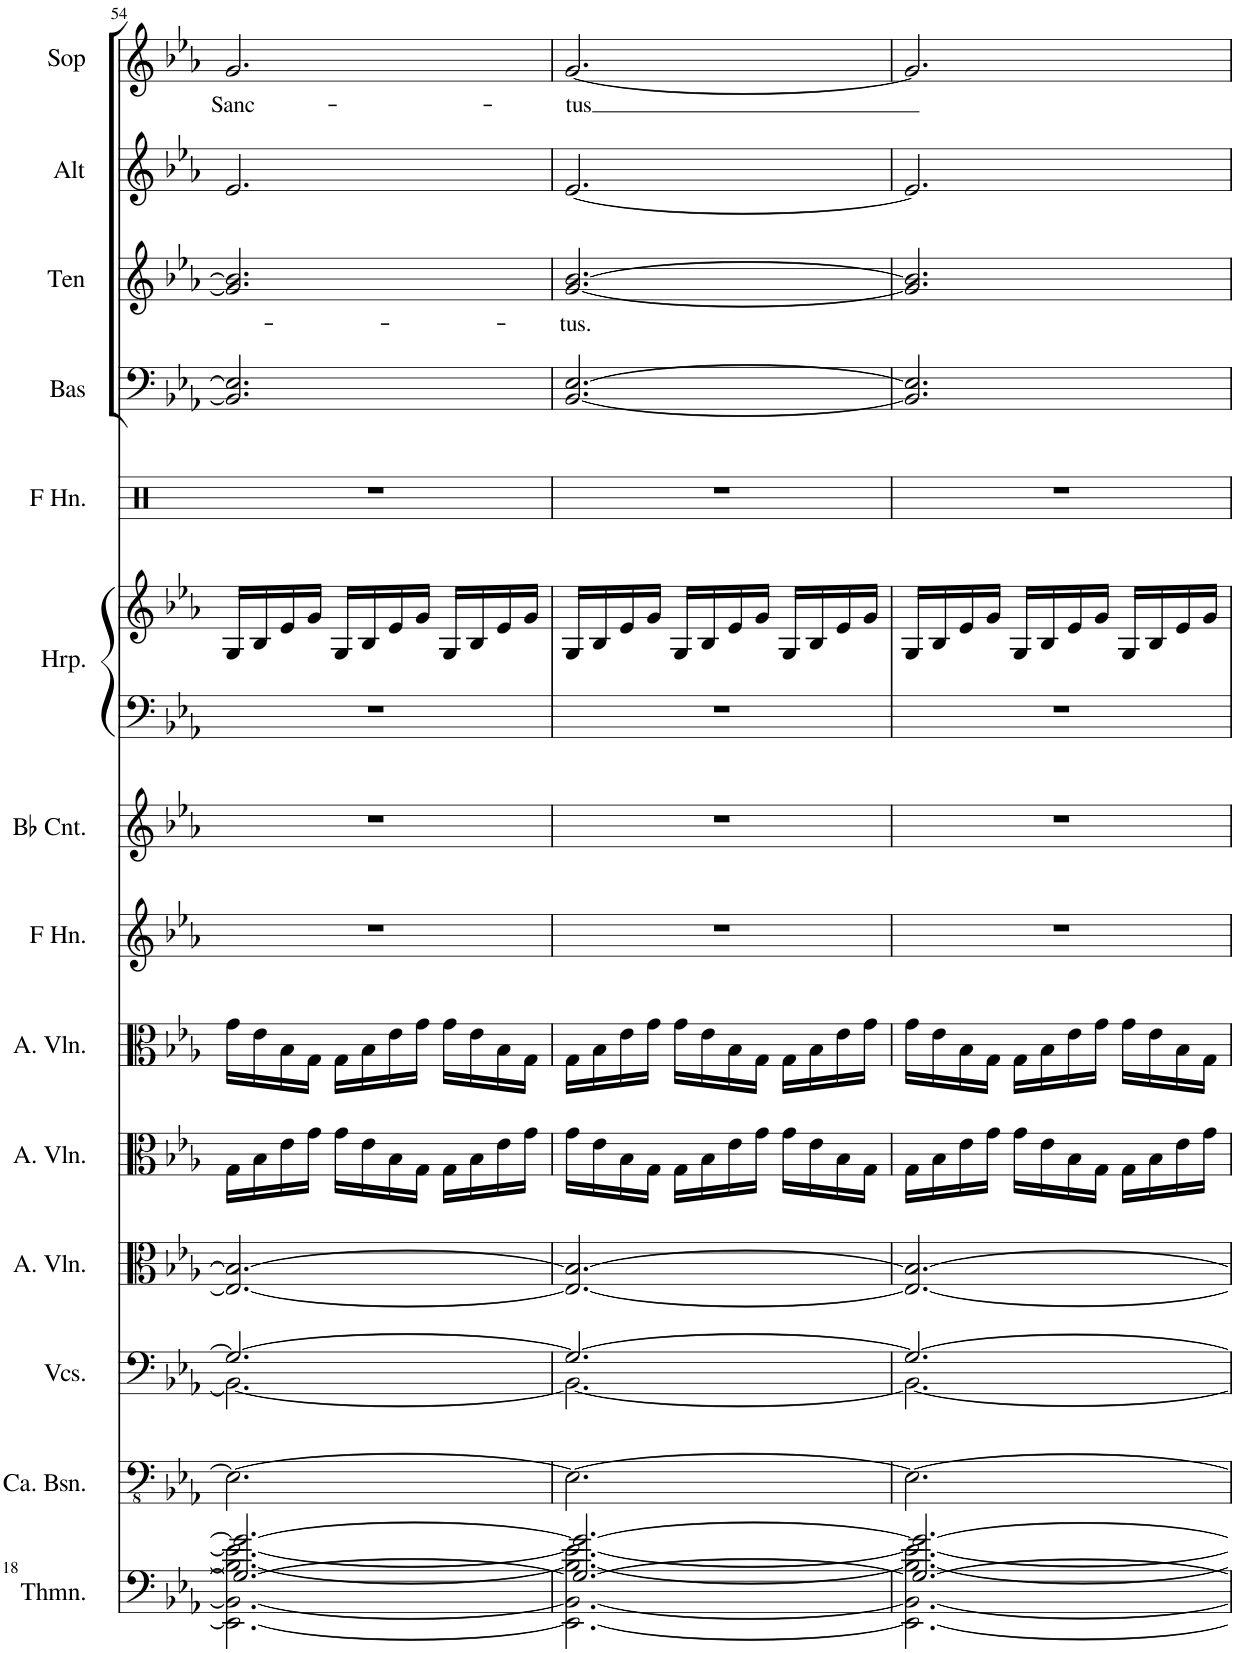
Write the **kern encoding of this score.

**kern	**kern	**kern	**kern	**kern	**kern	**kern	**kern	**kern	**kern	**kern	**kern	**kern	**text	**kern	**kern	**text
*part14	*part13	*part12	*part11	*part10	*part9	*part8	*part7	*part6	*part6	*part5	*part4	*part3	*part3	*part2	*part1	*part1
*staff15	*staff14	*staff13	*staff12	*staff11	*staff10	*staff9	*staff8	*staff7	*staff6	*staff5	*staff4	*staff3	*staff3	*staff2	*staff1	*staff1
*I"Theremin, Organ	*I"Contrabassen	*I"Cello II	*I"Cello I	*I"Altviolen	*I"Altviolen	*I"Hoorn in F	*I"Cornet in Bb	*I"Harp, Harp	*	*I"Hoorn in F,	*I"Bas	*I"Ten	*	*I"Alt	*I"Sop	*
*I'Thmn.	*I'Ca. Bsn.	*	*	*I'A. Vln.	*I'A. Vln.	*	*	*I'Hrp.	*	*	*I'Bas	*I'Ten	*	*I'Alt	*I'Sop	*
!!LO:PB:g=z
*clefF4	*clefFv4	*clefF4	*clefC3	*clefC3	*clefC3	*clefG2	*clefG2	*clefF4	*clefG2	*clefX	*clefF4	*clefG2	*	*clefG2	*clefG2	*
*	*	*	*	*	*	*Trd4c7	*Trd1c2	*	*	*Trd4c7	*	*Trd1c2	*	*Trd1c2	*	*
*k[b-e-a-]	*k[b-e-a-]	*k[b-e-a-]	*k[b-e-a-]	*k[b-e-a-]	*k[b-e-a-]	*k[b-e-a-]	*k[b-e-a-]	*k[b-e-a-]	*k[b-e-a-]	*k[b-e-a-]	*k[b-e-a-]	*k[b-e-a-]	*	*k[b-e-a-]	*k[b-e-a-]	*
*M3/4	*M3/4	*M3/4	*M3/4	*M3/4	*M3/4	*M3/4	*M3/4	*M3/4	*M3/4	*M3/4	*M3/4	*M3/4	*	*M3/4	*M3/4	*
=54	=54	=54	=54	=54	=54	=54	=54	=54	=54	=54	=54	=54	=54	=54	=54	=54
*^	*	*^	*	*	*	*	*	*	*	*	*	*	*	*	*	*
!	!	!	!	!	!	!	!	!	!	!	!	!	!	!	!	!	!	!LO:LY:b
2.G/_ 2.g/_	2.EE-\_ 2.BB-\_ 2.B-\_ 2.e-\_	2.EE-\_	2.G/_	2.BB-\_	2.E-/_ 2.B-/_	16G\LL	16g\LL	2.r	2.r	2.r	16G/LL	2.r	2.BB-/] 2.E-/]	2.g/] 2.b-/]	.	2.e-/	2.g/	Sanc-
.	.	.	.	.	.	16B-\	16e-\	.	.	.	16B-/	.	.	.	.	.	.	.
.	.	.	.	.	.	16e-\	16B-\	.	.	.	16e-/	.	.	.	.	.	.	.
.	.	.	.	.	.	16g\JJ	16G\JJ	.	.	.	16g/JJ	.	.	.	.	.	.	.
.	.	.	.	.	.	16g\LL	16G\LL	.	.	.	16G/LL	.	.	.	.	.	.	.
.	.	.	.	.	.	16e-\	16B-\	.	.	.	16B-/	.	.	.	.	.	.	.
.	.	.	.	.	.	16B-\	16e-\	.	.	.	16e-/	.	.	.	.	.	.	.
.	.	.	.	.	.	16G\JJ	16g\JJ	.	.	.	16g/JJ	.	.	.	.	.	.	.
.	.	.	.	.	.	16G\LL	16g\LL	.	.	.	16G/LL	.	.	.	.	.	.	.
.	.	.	.	.	.	16B-\	16e-\	.	.	.	16B-/	.	.	.	.	.	.	.
.	.	.	.	.	.	16e-\	16B-\	.	.	.	16e-/	.	.	.	.	.	.	.
.	.	.	.	.	.	16g\JJ	16G\JJ	.	.	.	16g/JJ	.	.	.	.	.	.	.
=55	=55	=55	=55	=55	=55	=55	=55	=55	=55	=55	=55	=55	=55	=55	=55	=55	=55	=55
!	!	!	!	!	!	!	!	!	!	!	!	!	!	!	!LO:LY:b	!	!	!LO:LY:b
2.G/_ 2.g/_	2.EE-\_ 2.BB-\_ 2.B-\_ 2.e-\_	2.EE-\_	2.G/_	2.BB-\_	2.E-/_ 2.B-/_	16g\LL	16G\LL	2.r	2.r	2.r	16G/LL	2.r	[2.BB-/ [2.E-/	[2.g/ [2.b-/	-tus.	[2.e-/	[2.g/	-tus
.	.	.	.	.	.	16e-\	16B-\	.	.	.	16B-/	.	.	.	.	.	.	.
.	.	.	.	.	.	16B-\	16e-\	.	.	.	16e-/	.	.	.	.	.	.	.
.	.	.	.	.	.	16G\JJ	16g\JJ	.	.	.	16g/JJ	.	.	.	.	.	.	.
.	.	.	.	.	.	16G\LL	16g\LL	.	.	.	16G/LL	.	.	.	.	.	.	.
.	.	.	.	.	.	16B-\	16e-\	.	.	.	16B-/	.	.	.	.	.	.	.
.	.	.	.	.	.	16e-\	16B-\	.	.	.	16e-/	.	.	.	.	.	.	.
.	.	.	.	.	.	16g\JJ	16G\JJ	.	.	.	16g/JJ	.	.	.	.	.	.	.
.	.	.	.	.	.	16g\LL	16G\LL	.	.	.	16G/LL	.	.	.	.	.	.	.
.	.	.	.	.	.	16e-\	16B-\	.	.	.	16B-/	.	.	.	.	.	.	.
.	.	.	.	.	.	16B-\	16e-\	.	.	.	16e-/	.	.	.	.	.	.	.
.	.	.	.	.	.	16G\JJ	16g\JJ	.	.	.	16g/JJ	.	.	.	.	.	.	.
=56	=56	=56	=56	=56	=56	=56	=56	=56	=56	=56	=56	=56	=56	=56	=56	=56	=56	=56
2.G/_ 2.g/_	2.EE-\_ 2.BB-\_ 2.B-\_ 2.e-\_	2.EE-\_	2.G/_	2.BB-\_	2.E-/_ 2.B-/_	16G\LL	16g\LL	2.r	2.r	2.r	16G/LL	2.r	2.BB-/] 2.E-/]	2.g/] 2.b-/]	.	2.e-/]	2.g/]	.
.	.	.	.	.	.	16B-\	16e-\	.	.	.	16B-/	.	.	.	.	.	.	.
.	.	.	.	.	.	16e-\	16B-\	.	.	.	16e-/	.	.	.	.	.	.	.
.	.	.	.	.	.	16g\JJ	16G\JJ	.	.	.	16g/JJ	.	.	.	.	.	.	.
.	.	.	.	.	.	16g\LL	16G\LL	.	.	.	16G/LL	.	.	.	.	.	.	.
.	.	.	.	.	.	16e-\	16B-\	.	.	.	16B-/	.	.	.	.	.	.	.
.	.	.	.	.	.	16B-\	16e-\	.	.	.	16e-/	.	.	.	.	.	.	.
.	.	.	.	.	.	16G\JJ	16g\JJ	.	.	.	16g/JJ	.	.	.	.	.	.	.
.	.	.	.	.	.	16G\LL	16g\LL	.	.	.	16G/LL	.	.	.	.	.	.	.
.	.	.	.	.	.	16B-\	16e-\	.	.	.	16B-/	.	.	.	.	.	.	.
.	.	.	.	.	.	16e-\	16B-\	.	.	.	16e-/	.	.	.	.	.	.	.
.	.	.	.	.	.	16g\JJ	16G\JJ	.	.	.	16g/JJ	.	.	.	.	.	.	.
*v	*v	*	*v	*v	*	*	*	*	*	*	*	*	*	*	*	*	*	*
=	=	=	=	=	=	=	=	=	=	=	=	=	=	=	=	=
*-	*-	*-	*-	*-	*-	*-	*-	*-	*-	*-	*-	*-	*-	*-	*-	*-
